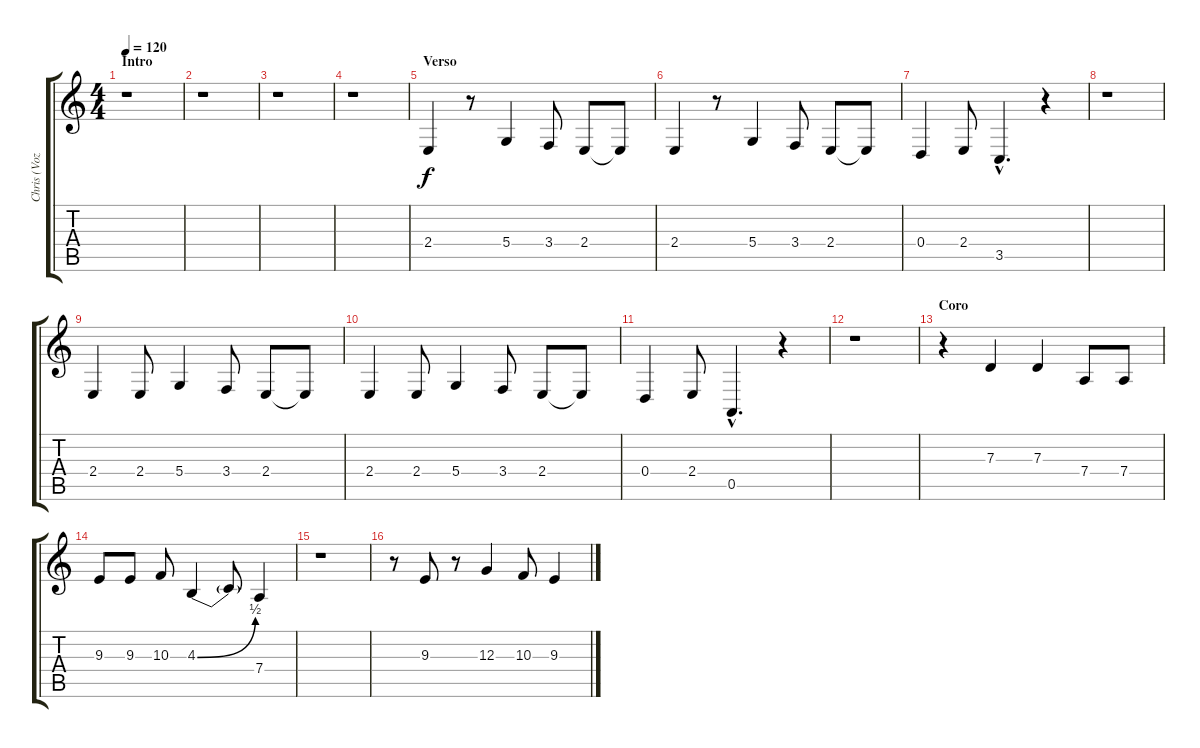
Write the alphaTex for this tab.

\track ("Chris (Voz)" "Chris (Voz") {instrument synthvoice}
\staff {score tabs}
\tuning (E4 B3 G3 D3 A2 E2) {hide}
\ts (4 4)
\section ("" "Intro")
\tempo 120
\clef g2
\ks c
r.1{dy f instrument synthvoice} |
r.1 |
r.1 |
r.1 |
\section ("" "Verso")
2.4.4 r.8 5.4.4 3.4.8 2.4.8 2.4{t}.8 |
2.4.4 r.8 5.4.4 3.4.8 2.4.8 2.4{t}.8 |
0.4.4 2.4.8 3.5{hac}.4{d} r.4 |
r.1 |
2.4.4 2.4.8 5.4.4 3.4.8 2.4.8 2.4{t}.8 |
2.4.4 2.4.8 5.4.4 3.4.8 2.4.8 2.4{t}.8 |
0.4.4 2.4.8 0.5{hac}.4{d} r.4 |
r.1 |
\section ("" "Coro")
r.4 7.3.4 7.3.4 7.4.8 7.4.8 |
9.3.8 9.3.8 10.3.8 4.3{be (bend 0 0 60 2)}.4 4.3{t}.8 7.4.4 |
r.1 |
r.8 9.3.8 r.8 12.3.4 10.3.8 9.3.4
